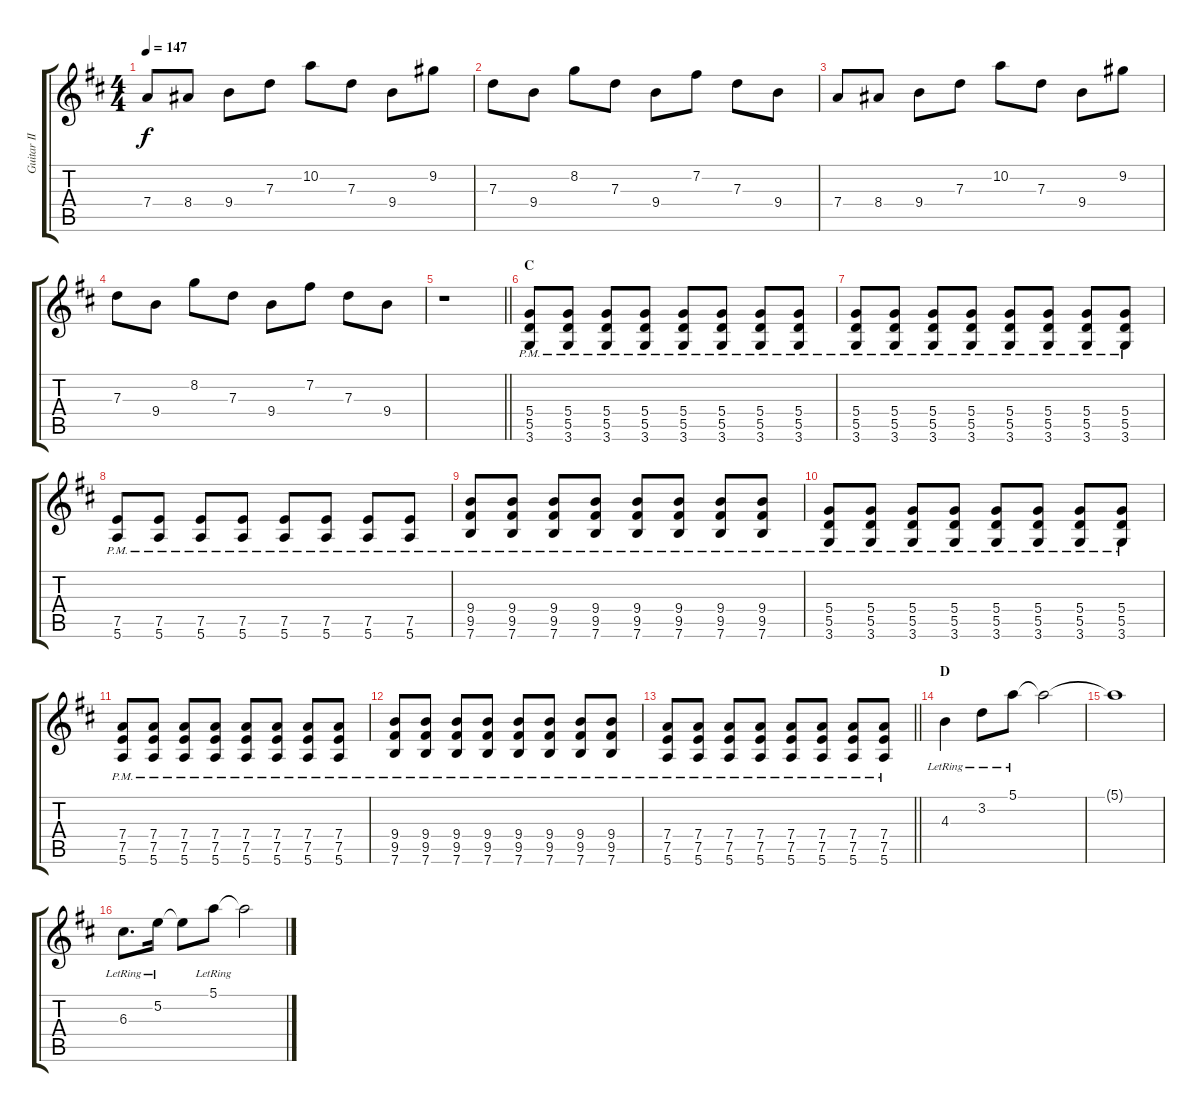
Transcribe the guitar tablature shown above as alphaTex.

\track ("Guitar II" "Guitar II") {instrument overdrivenguitar}
\staff {score tabs}
\tuning (E4 B3 G3 D3 A2 E2) {hide}
\ts (4 4)
\tempo 147
\clef g2
\ks d
7.4.8{dy f} 8.4.8 9.4.8 7.3.8 10.2.8 7.3.8 9.4.8 9.2.8 |
7.3.8 9.4.8 8.2.8 7.3.8 9.4.8 7.2.8 7.3.8 9.4.8 |
7.4.8 8.4.8 9.4.8 7.3.8 10.2.8 7.3.8 9.4.8 9.2.8 |
7.3.8 9.4.8 8.2.8 7.3.8 9.4.8 7.2.8 7.3.8 9.4.8 |
\barLineRight lightlight
r.1 |
\section ("" "C")
(5.4{pm} 5.5{pm} 3.6{pm}).8 (5.4{pm} 5.5{pm} 3.6{pm}).8 (5.4{pm} 5.5{pm} 3.6{pm}).8 (5.4{pm} 5.5{pm} 3.6{pm}).8 (5.4{pm} 5.5{pm} 3.6{pm}).8 (5.4{pm} 5.5{pm} 3.6{pm}).8 (5.4{pm} 5.5{pm} 3.6{pm}).8 (5.4{pm} 5.5{pm} 3.6{pm}).8 |
(5.4{pm} 5.5{pm} 3.6{pm}).8 (5.4{pm} 5.5{pm} 3.6{pm}).8 (5.4{pm} 5.5{pm} 3.6{pm}).8 (5.4{pm} 5.5{pm} 3.6{pm}).8 (5.4{pm} 5.5{pm} 3.6{pm}).8 (5.4{pm} 5.5{pm} 3.6{pm}).8 (5.4{pm} 5.5{pm} 3.6{pm}).8 (5.4{pm} 5.5{pm} 3.6{pm}).8 |
(7.5{pm} 5.6{pm}).8 (7.5{pm} 5.6{pm}).8 (7.5{pm} 5.6{pm}).8 (7.5{pm} 5.6{pm}).8 (7.5{pm} 5.6{pm}).8 (7.5{pm} 5.6{pm}).8 (7.5{pm} 5.6{pm}).8 (7.5{pm} 5.6{pm}).8 |
(9.4{pm} 9.5{pm} 7.6{pm}).8 (9.4{pm} 9.5{pm} 7.6{pm}).8 (9.4{pm} 9.5{pm} 7.6{pm}).8 (9.4{pm} 9.5{pm} 7.6{pm}).8 (9.4{pm} 9.5{pm} 7.6{pm}).8 (9.4{pm} 9.5{pm} 7.6{pm}).8 (9.4{pm} 9.5{pm} 7.6{pm}).8 (9.4{pm} 9.5{pm} 7.6{pm}).8 |
(5.4{pm} 5.5{pm} 3.6{pm}).8 (5.4{pm} 5.5{pm} 3.6{pm}).8 (5.4{pm} 5.5{pm} 3.6{pm}).8 (5.4{pm} 5.5{pm} 3.6{pm}).8 (5.4{pm} 5.5{pm} 3.6{pm}).8 (5.4{pm} 5.5{pm} 3.6{pm}).8 (5.4{pm} 5.5{pm} 3.6{pm}).8 (5.4{pm} 5.5{pm} 3.6{pm}).8 |
(7.4{pm} 7.5{pm} 5.6{pm}).8 (7.4{pm} 7.5{pm} 5.6{pm}).8 (7.4{pm} 7.5{pm} 5.6{pm}).8 (7.4{pm} 7.5{pm} 5.6{pm}).8 (7.4{pm} 7.5{pm} 5.6{pm}).8 (7.4{pm} 7.5{pm} 5.6{pm}).8 (7.4{pm} 7.5{pm} 5.6{pm}).8 (7.4{pm} 7.5{pm} 5.6{pm}).8 |
(9.4{pm} 9.5{pm} 7.6{pm}).8 (9.4{pm} 9.5{pm} 7.6{pm}).8 (9.4{pm} 9.5{pm} 7.6{pm}).8 (9.4{pm} 9.5{pm} 7.6{pm}).8 (9.4{pm} 9.5{pm} 7.6{pm}).8 (9.4{pm} 9.5{pm} 7.6{pm}).8 (9.4{pm} 9.5{pm} 7.6{pm}).8 (9.4{pm} 9.5{pm} 7.6{pm}).8 |
\barLineRight lightlight
(7.4{pm} 7.5{pm} 5.6{pm}).8 (7.4{pm} 7.5{pm} 5.6{pm}).8 (7.4{pm} 7.5{pm} 5.6{pm}).8 (7.4{pm} 7.5{pm} 5.6{pm}).8 (7.4{pm} 7.5{pm} 5.6{pm}).8 (7.4{pm} 7.5{pm} 5.6{pm}).8 (7.4{pm} 7.5{pm} 5.6{pm}).8 (7.4{pm} 7.5{pm} 5.6{pm}).8 |
\section ("" "D")
4.3{lr}.4 3.2{lr}.8 5.1{lr}.8 5.1{t}.2 |
5.1{t}.1 |
6.3{lr}.8{d} 5.2{lr}.16 5.2{t}.8 5.1{lr}.8 5.1{t}.2
